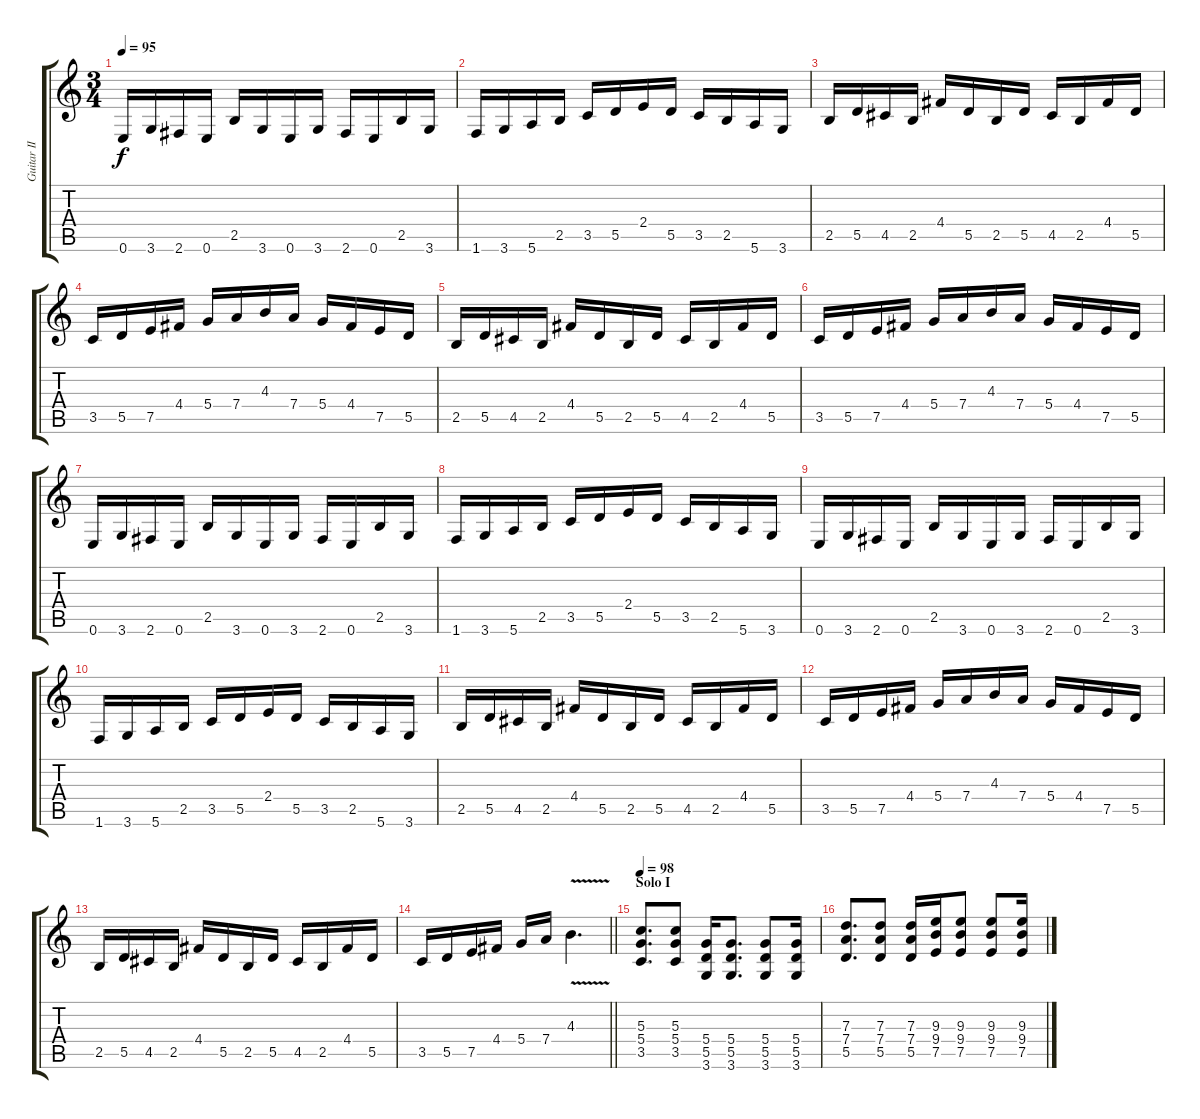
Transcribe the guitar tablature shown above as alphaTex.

\track ("Guitar II" "Guitar II") {instrument distortionguitar}
\staff {score tabs}
\tuning (E4 B3 G3 D3 A2 E2) {hide}
\ts (3 4)
\tempo 95
\clef g2
\ks c
0.6.16{dy f} 3.6.16 2.6.16 0.6.16 2.5.16 3.6.16 0.6.16 3.6.16 2.6.16 0.6.16 2.5.16 3.6.16 |
1.6.16 3.6.16 5.6.16 2.5.16 3.5.16 5.5.16 2.4.16 5.5.16 3.5.16 2.5.16 5.6.16 3.6.16 |
2.5.16 5.5.16 4.5.16 2.5.16 4.4.16 5.5.16 2.5.16 5.5.16 4.5.16 2.5.16 4.4.16 5.5.16 |
3.5.16 5.5.16 7.5.16 4.4.16 5.4.16 7.4.16 4.3.16 7.4.16 5.4.16 4.4.16 7.5.16 5.5.16 |
2.5.16 5.5.16 4.5.16 2.5.16 4.4.16 5.5.16 2.5.16 5.5.16 4.5.16 2.5.16 4.4.16 5.5.16 |
3.5.16 5.5.16 7.5.16 4.4.16 5.4.16 7.4.16 4.3.16 7.4.16 5.4.16 4.4.16 7.5.16 5.5.16 |
0.6.16 3.6.16 2.6.16 0.6.16 2.5.16 3.6.16 0.6.16 3.6.16 2.6.16 0.6.16 2.5.16 3.6.16 |
1.6.16 3.6.16 5.6.16 2.5.16 3.5.16 5.5.16 2.4.16 5.5.16 3.5.16 2.5.16 5.6.16 3.6.16 |
0.6.16 3.6.16 2.6.16 0.6.16 2.5.16 3.6.16 0.6.16 3.6.16 2.6.16 0.6.16 2.5.16 3.6.16 |
1.6.16 3.6.16 5.6.16 2.5.16 3.5.16 5.5.16 2.4.16 5.5.16 3.5.16 2.5.16 5.6.16 3.6.16 |
2.5.16 5.5.16 4.5.16 2.5.16 4.4.16 5.5.16 2.5.16 5.5.16 4.5.16 2.5.16 4.4.16 5.5.16 |
3.5.16 5.5.16 7.5.16 4.4.16 5.4.16 7.4.16 4.3.16 7.4.16 5.4.16 4.4.16 7.5.16 5.5.16 |
2.5.16 5.5.16 4.5.16 2.5.16 4.4.16 5.5.16 2.5.16 5.5.16 4.5.16 2.5.16 4.4.16 5.5.16 |
\barLineRight lightlight
3.5.16 5.5.16 7.5.16 4.4.16 5.4.16 7.4.16 4.3{v}.4{d} |
\section ("" "Solo I")
\tempo 98
(5.3 5.4 3.5).8{d volume 14} (5.3 5.4 3.5).8 (5.4 5.5 3.6).16 (5.4 5.5 3.6).8{d} (5.4 5.5 3.6).8 (5.4 5.5 3.6).16 |
(7.3 7.4 5.5).8{d} (7.3 7.4 5.5).8 (7.3 7.4 5.5).16 (9.3 9.4 7.5).16 (9.3 9.4 7.5).8 (9.3 9.4 7.5).8 (9.3 9.4 7.5).16
